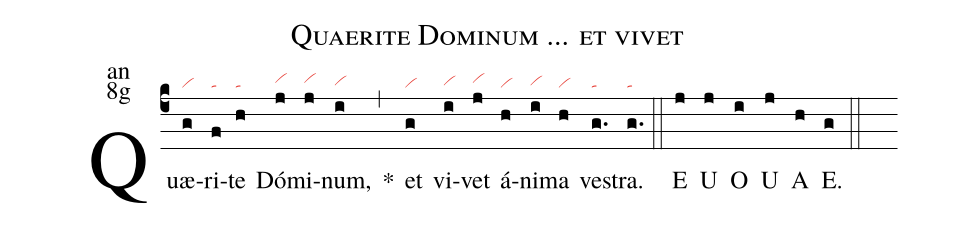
name:Quaerite Dominum ... et vivet;
office-part:an;
mode:8g;
nabc-lines:1;
%%
(c4) Quæ(g|vi)ri(f|ta)te(h|ta) Dó(j|vihh)mi(j|vihh)num,(i|vihg) <sp>*</sp>(,)
et(g|vi) vi(i|vihg)vet(j|vihh) á(h|vi)ni(i|vihg)ma(h|vi) ve(g.|ta)stra.(g.|ta) (::)
<eu>E(j) U(j) O(i) U(j) A(h) E.(g) </eu>(::)
